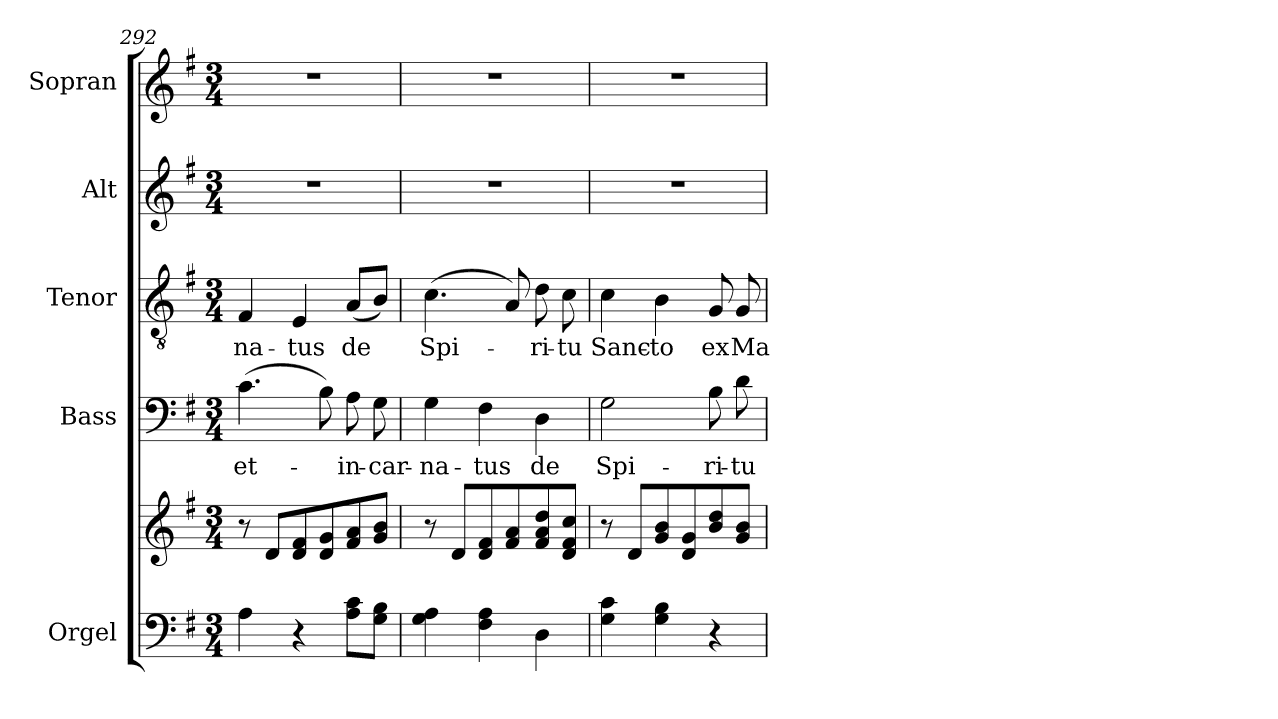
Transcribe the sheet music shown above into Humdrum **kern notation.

**kern	**kern	**kern	**text	**kern	**text	**kern	**kern
*part5	*part5	*part4	*part4	*part3	*part3	*part2	*part1
*staff6	*staff5	*staff4	*staff4	*staff3	*staff3	*staff2	*staff1
*I"Orgel	*	*I"Bass	*	*I"Tenor	*	*I"Alt	*I"Sopran
*I'Org.	*	*I'B	*	*I'T	*	*I'A	*I'S
*clefF4	*clefG2	*clefF4	*	*clefGv2	*	*clefG2	*clefG2
*k[f#]	*k[f#]	*k[f#]	*	*k[f#]	*	*k[f#]	*k[f#]
*G:	*G:	*G:	*	*G:	*	*G:	*G:
*M3/4	*M3/4	*M3/4	*	*M3/4	*	*M3/4	*M3/4
=292	=292	=292	=292	=292	=292	=292	=292
!	!	!	!LO:LY:b	!	!LO:LY:b	!	!
4A\	8r	(>4.c\	et-	4F#/	-na-	2.r	2.r
.	8d/L	.	.	.	.	.	.
!	!	!	!	!	!LO:LY:b	!	!
4r	8d/ 8f#/	.	.	4E/	-tus	.	.
.	8d/ 8g/	8B\)	.	.	.	.	.
!	!	!	!LO:LY:b	!	!LO:LY:b	!	!
8A\ 8c\L	8f#/ 8a/	8A\	-in-	(<8A/L	de	.	.
!	!	!	!LO:LY:b	!	!	!	!
8G\ 8B\J	8g/ 8b/J	8G\	-car-	8B/J)	.	.	.
=293	=293	=293	=293	=293	=293	=293	=293
!	!	!	!LO:LY:b	!	!LO:LY:b	!	!
4G\ 4A\	8r	4G\	-na-	(>4.c\	Spi-	2.r	2.r
.	8d/L	.	.	.	.	.	.
!	!	!	!LO:LY:b	!	!	!	!
4F#\ 4A\	8d/ 8f#/	4F#\	-tus	.	.	.	.
.	8f#/ 8a/	.	.	8A/)	.	.	.
!	!	!	!LO:LY:b	!	!LO:LY:b	!	!
4D\	8f#/ 8a/ 8dd/	4D\	de	8d\	-ri-	.	.
!	!	!	!	!	!LO:LY:b	!	!
.	8d/ 8f#/ 8cc/J	.	.	8c\	-tu	.	.
=294	=294	=294	=294	=294	=294	=294	=294
!	!	!	!LO:LY:b	!	!LO:LY:b	!	!
4G\ 4c\	8r	2G\	Spi-	4c\	Sanc-	2.r	2.r
.	8d/L	.	.	.	.	.	.
!	!	!	!	!	!LO:LY:b	!	!
4G\ 4B\	8g/ 8b/	.	.	4B\	-to	.	.
.	8d/ 8g/	.	.	.	.	.	.
!	!	!	!LO:LY:b	!	!LO:LY:b	!	!
4r	8b/ 8dd/	8B\	-ri-	8G/	ex	.	.
!	!	!	!LO:LY:b	!	!LO:LY:b	!	!
.	8g/ 8b/J	8d\	-tu	8G/	Ma-	.	.
=	=	=	=	=	=	=	=
*-	*-	*-	*-	*-	*-	*-	*-
